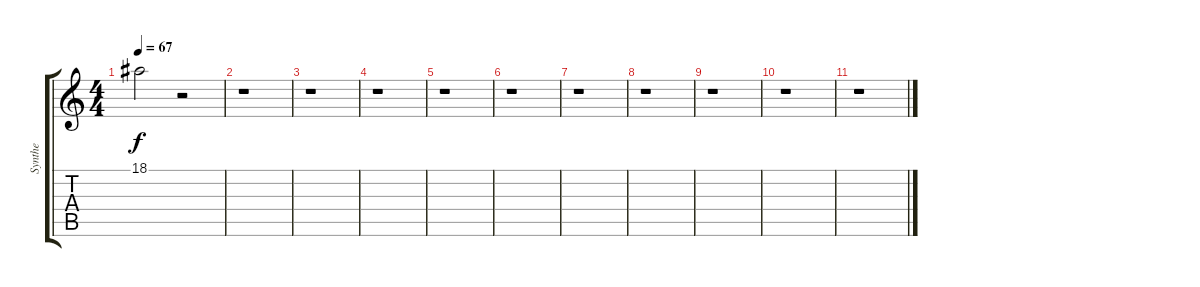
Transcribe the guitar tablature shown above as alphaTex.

\track ("Synthe" "Synthe") {instrument synthstrings1}
\staff {score tabs}
\tuning (E4 B3 G3 D3 A2 E2) {hide}
\ts (4 4)
\tempo 67
\clef g2
\ks c
18.1.2{dy f} r.2 |
r.1 |
r.1 |
r.1 |
r.1 |
r.1 |
r.1 |
r.1 |
r.1 |
r.1 |
r.1
